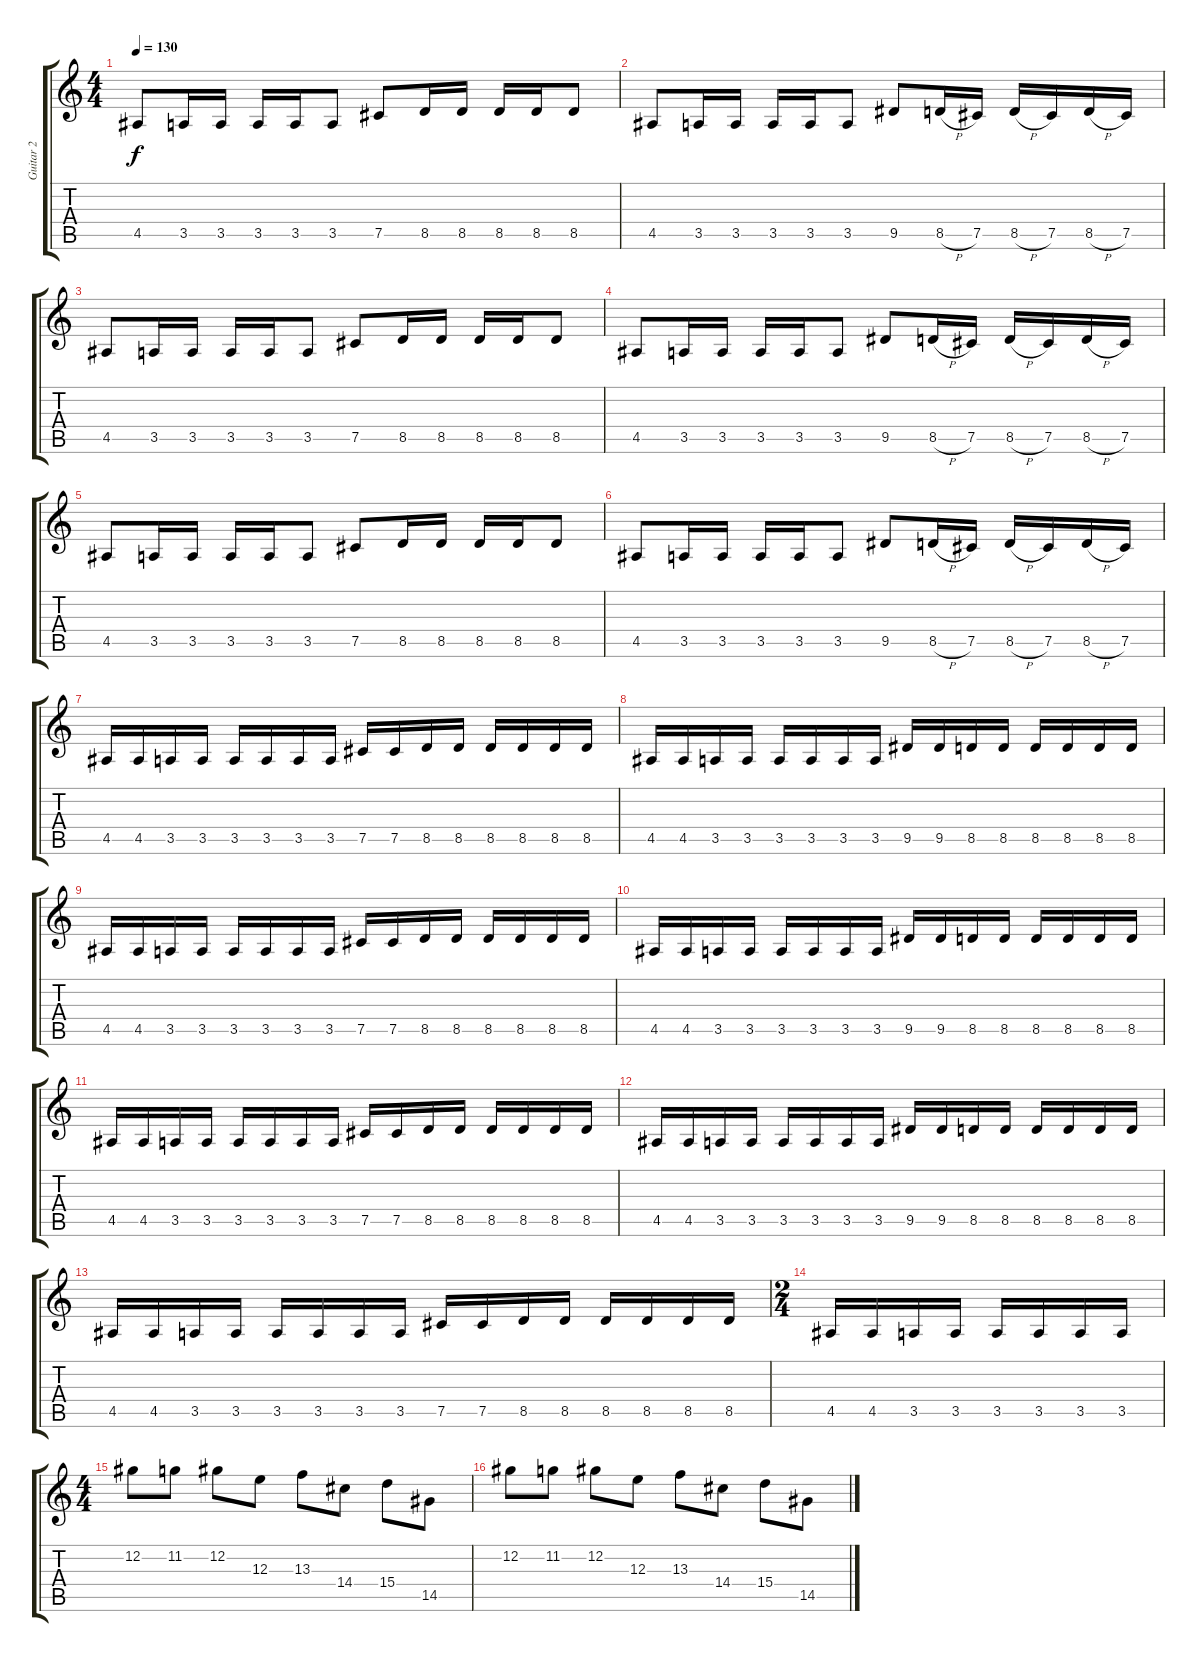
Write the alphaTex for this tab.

\track ("Guitar 2" "Guitar 2") {instrument distortionguitar}
\staff {score tabs}
\tuning (Db4 Ab3 E3 B2 Gb2 Db2) {hide}
\ts (4 4)
\tempo 130
\clef g2
\ks c
4.5.8{dy f} 3.5.16 3.5.16 3.5.16 3.5.16 3.5.8 7.5.8 8.5.16 8.5.16 8.5.16 8.5.16 8.5.8 |
4.5.8 3.5.16 3.5.16 3.5.16 3.5.16 3.5.8 9.5.8 8.5{h}.16 7.5.16 8.5{h}.16 7.5.16 8.5{h}.16 7.5.16 |
4.5.8 3.5.16 3.5.16 3.5.16 3.5.16 3.5.8 7.5.8 8.5.16 8.5.16 8.5.16 8.5.16 8.5.8 |
4.5.8 3.5.16 3.5.16 3.5.16 3.5.16 3.5.8 9.5.8 8.5{h}.16 7.5.16 8.5{h}.16 7.5.16 8.5{h}.16 7.5.16 |
4.5.8 3.5.16 3.5.16 3.5.16 3.5.16 3.5.8 7.5.8 8.5.16 8.5.16 8.5.16 8.5.16 8.5.8 |
4.5.8 3.5.16 3.5.16 3.5.16 3.5.16 3.5.8 9.5.8 8.5{h}.16 7.5.16 8.5{h}.16 7.5.16 8.5{h}.16 7.5.16 |
4.5.16 4.5.16 3.5.16 3.5.16 3.5.16 3.5.16 3.5.16 3.5.16 7.5.16 7.5.16 8.5.16 8.5.16 8.5.16 8.5.16 8.5.16 8.5.16 |
4.5.16 4.5.16 3.5.16 3.5.16 3.5.16 3.5.16 3.5.16 3.5.16 9.5.16 9.5.16 8.5.16 8.5.16 8.5.16 8.5.16 8.5.16 8.5.16 |
4.5.16 4.5.16 3.5.16 3.5.16 3.5.16 3.5.16 3.5.16 3.5.16 7.5.16 7.5.16 8.5.16 8.5.16 8.5.16 8.5.16 8.5.16 8.5.16 |
4.5.16 4.5.16 3.5.16 3.5.16 3.5.16 3.5.16 3.5.16 3.5.16 9.5.16 9.5.16 8.5.16 8.5.16 8.5.16 8.5.16 8.5.16 8.5.16 |
4.5.16 4.5.16 3.5.16 3.5.16 3.5.16 3.5.16 3.5.16 3.5.16 7.5.16 7.5.16 8.5.16 8.5.16 8.5.16 8.5.16 8.5.16 8.5.16 |
4.5.16 4.5.16 3.5.16 3.5.16 3.5.16 3.5.16 3.5.16 3.5.16 9.5.16 9.5.16 8.5.16 8.5.16 8.5.16 8.5.16 8.5.16 8.5.16 |
4.5.16 4.5.16 3.5.16 3.5.16 3.5.16 3.5.16 3.5.16 3.5.16 7.5.16 7.5.16 8.5.16 8.5.16 8.5.16 8.5.16 8.5.16 8.5.16 |
\ts (2 4)
4.5.16 4.5.16 3.5.16 3.5.16 3.5.16 3.5.16 3.5.16 3.5.16 |
\ts (4 4)
12.2.8 11.2.8 12.2.8 12.3.8 13.3.8 14.4.8 15.4.8 14.5.8 |
12.2.8 11.2.8 12.2.8 12.3.8 13.3.8 14.4.8 15.4.8 14.5.8
